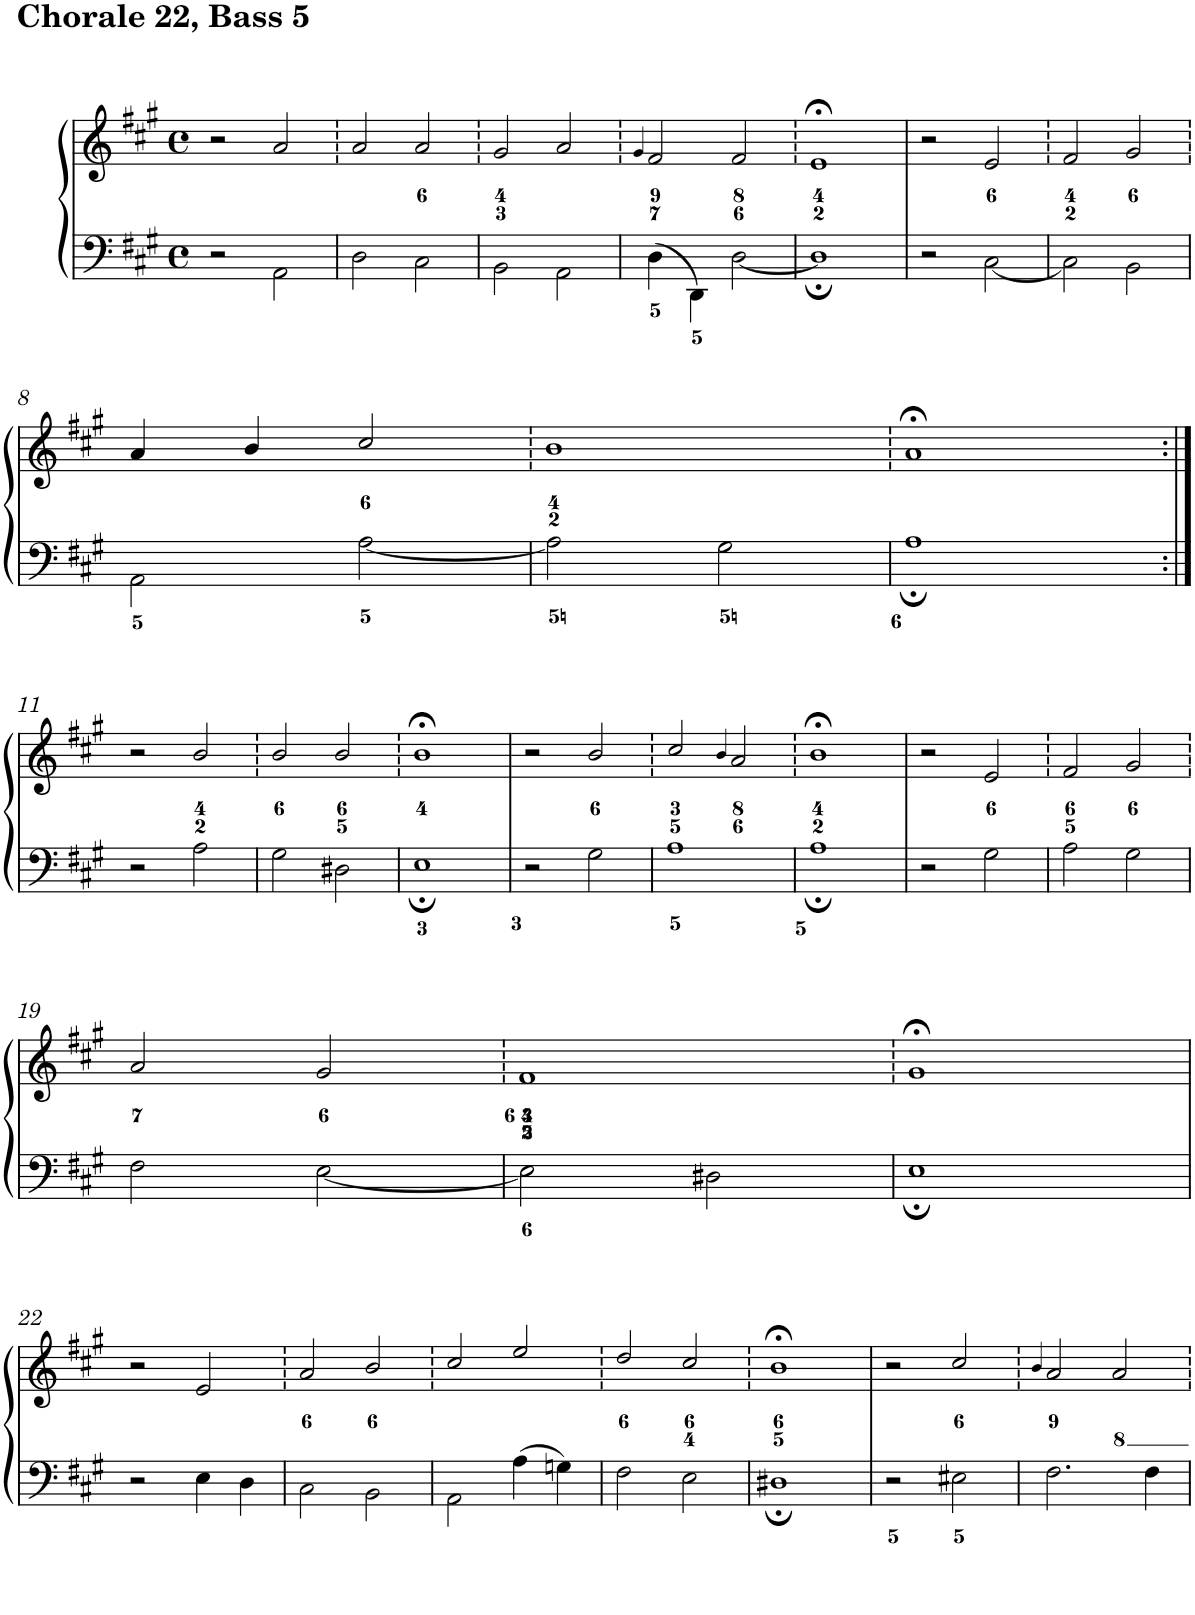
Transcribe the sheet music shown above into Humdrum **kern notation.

**kern	**kern
*part1	*part1
*staff2	*staff1
*I"Piano	*
*I'Pno.	*
*clefF4	*clefG2
*k[f#c#g#]	*k[f#c#g#]
*A:	*A:
*M4/4	*M4/4
*met(c)	*met(c)
=1	=1
2r	2r
2AA\	2a/
=2	=2
2D\	2a/
2C#\	2a/
=3	=3
2BB\	2g#/
2AA\	2a/
=4	=4
.	4qg#/
4D\	2f#/
4DD\	.
[<2D\	2f#/
=5	=5
1D;]	1e;<
=6	=6
2r	2r
[<2C#\	2e/
=7	=7
2C#\]	2f#/
2BB\	2g#/
!!LO:LB:g=z
=8	=8
2AA\	4a/
.	4b/
[<2A\	2cc#/
=9	=9
2A\]	1b
2G#\	.
=10	=10
1A;	1a;<
!!LO:LB:g=z
=11:|!	=11:|!
2r	2r
2A\	2b/
=12	=12
2G#\	2b/
2D#X\	2b/
=13	=13
1E;	1b;<
=14	=14
2r	2r
2G#\	2b/
=15	=15
1A	2cc#/
.	4qb/
.	2a/
=16	=16
1A;	1b;<
=17	=17
2r	2r
2G#\	2e/
=18	=18
2A\	2f#/
2G#\	2g#/
!!LO:LB:g=z
=19	=19
2F#\	2a/
[<2E\	2g#/
=20	=20
2E\]	1f#
2D#X\	.
=21	=21
1E;	1g#;<
!!LO:LB:g=z
=22	=22
2r	2r
4E\	2e/
4D\	.
=23	=23
2C#\	2a/
2BB\	2b/
=24	=24
2AA\	2cc#/
4A\	2ee/
4Gn\	.
=25	=25
2F#\	2dd/
2E\	2cc#/
=26	=26
1D#X;	1b;<
=27	=27
2r	2r
2E#X\	2cc#/
=28	=28
.	4qb/
2.F#\	2a/
.	2a/
4F#\	.
=	=
*-	*-
